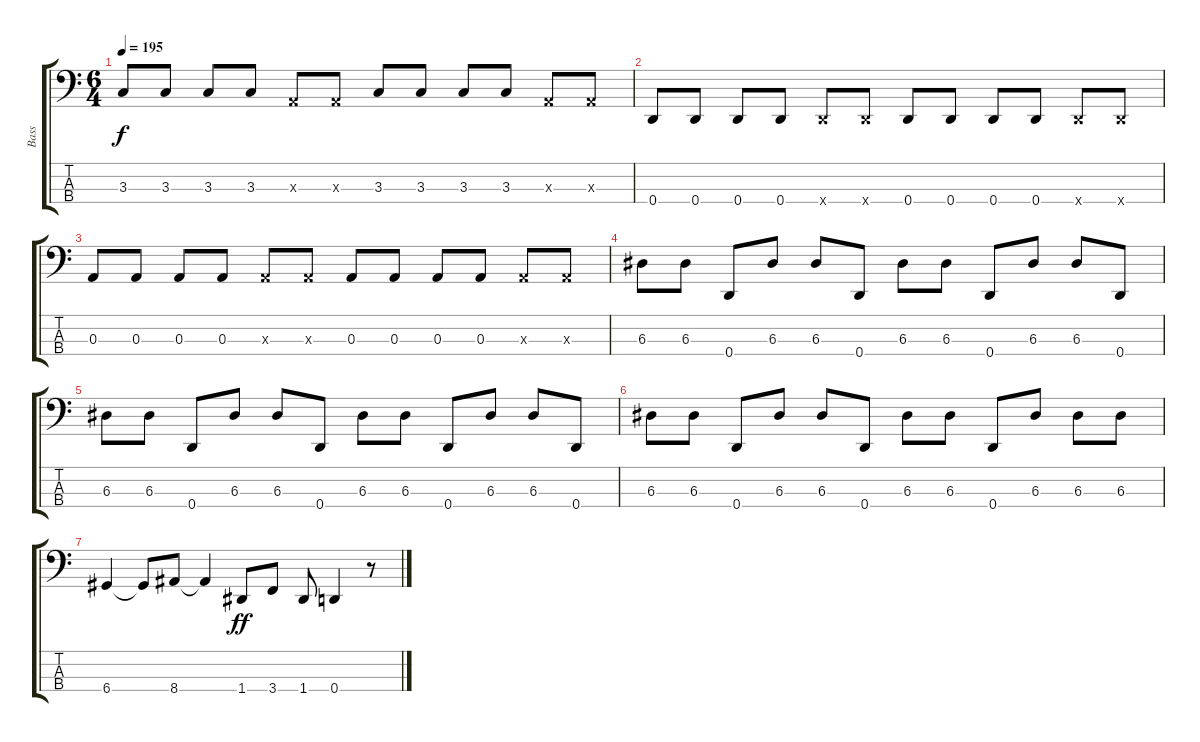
\track ("Bass" "Bass") {instrument electricbassfinger}
\staff {score tabs}
\tuning (F2 D2 A1 D1) {hide}
\ts (6 4)
\tempo 195
\clef f4
\ks c
3.3.8{dy f} 3.3.8 3.3.8 3.3.8 0.3{x}.8 0.3{x}.8 3.3.8 3.3.8 3.3.8 3.3.8 0.3{x}.8 0.3{x}.8 |
0.4.8 0.4.8 0.4.8 0.4.8 0.4{x}.8 0.4{x}.8 0.4.8 0.4.8 0.4.8 0.4.8 0.4{x}.8 0.4{x}.8 |
0.3.8 0.3.8 0.3.8 0.3.8 0.3{x}.8 0.3{x}.8 0.3.8 0.3.8 0.3.8 0.3.8 0.3{x}.8 0.3{x}.8 |
6.3.8 6.3.8 0.4.8 6.3.8 6.3.8 0.4.8 6.3.8 6.3.8 0.4.8 6.3.8 6.3.8 0.4.8 |
6.3.8 6.3.8 0.4.8 6.3.8 6.3.8 0.4.8 6.3.8 6.3.8 0.4.8 6.3.8 6.3.8 0.4.8 |
6.3.8 6.3.8 0.4.8 6.3.8 6.3.8 0.4.8 6.3.8 6.3.8 0.4.8 6.3.8 6.3.8 6.3.8 |
6.4.4 6.4{t}.8 8.4.8 8.4{t}.4 1.4.8{dy ff} 3.4.8 1.4.8 0.4.4 r.8
